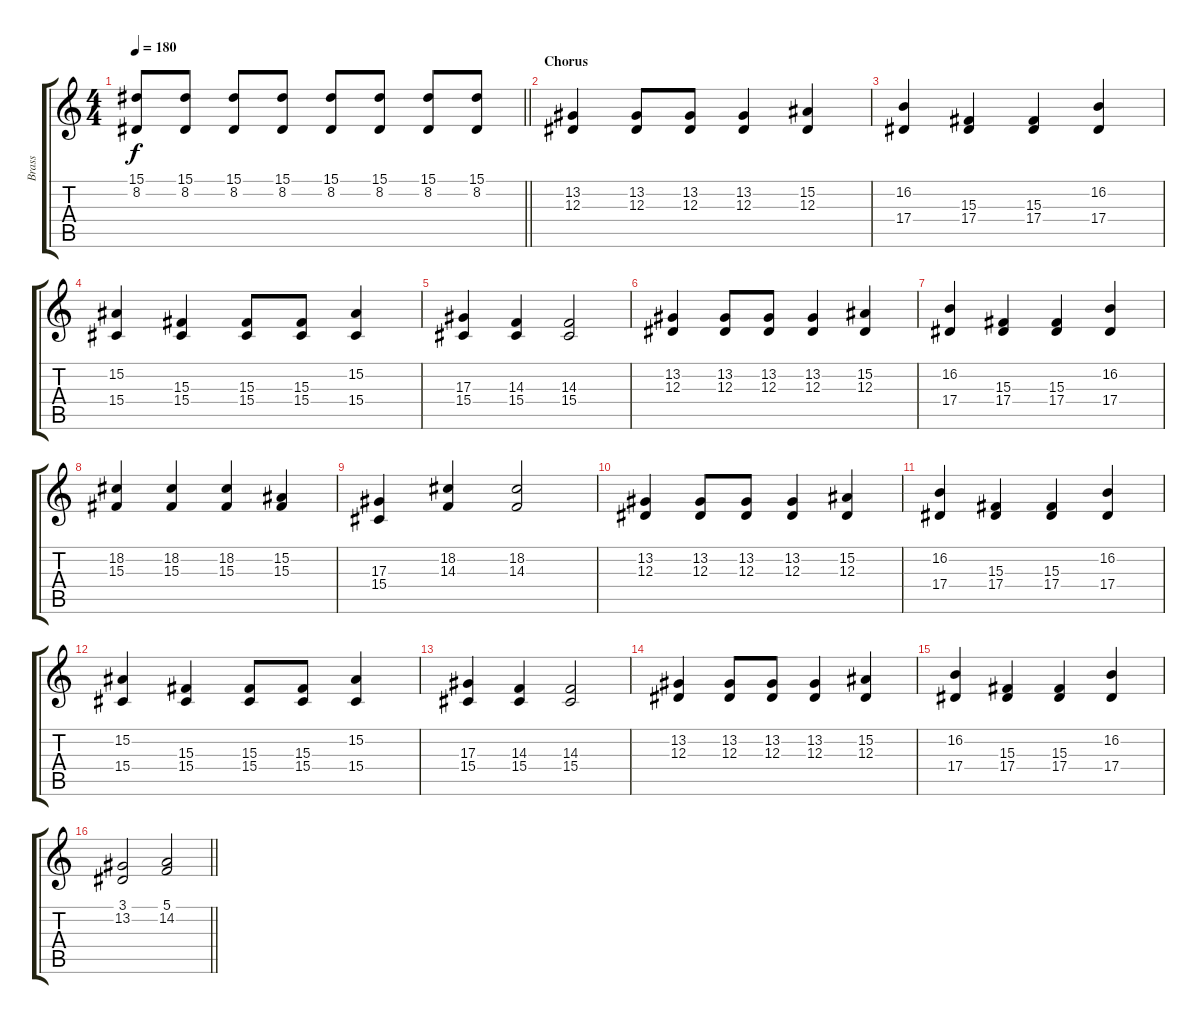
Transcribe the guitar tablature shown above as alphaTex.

\track ("Brass" "Brass") {instrument brasssection}
\staff {score tabs}
\tuning (C4 G3 Eb3 Bb2 F2 C2) {hide}
\ts (4 4)
\tempo 180
\clef g2
\barLineRight lightlight
\ks c
(15.1 8.2).8{dy f} (15.1 8.2).8 (15.1 8.2).8 (15.1 8.2).8 (15.1 8.2).8 (15.1 8.2).8 (15.1 8.2).8 (15.1 8.2).8 |
\section ("" "Chorus")
(13.2 12.3).4 (13.2 12.3).8 (13.2 12.3).8 (13.2 12.3).4 (15.2 12.3).4 |
(16.2 17.4).4 (15.3 17.4).4 (15.3 17.4).4 (16.2 17.4).4 |
(15.2 15.4).4 (15.3 15.4).4 (15.3 15.4).8 (15.3 15.4).8 (15.2 15.4).4 |
(17.3 15.4).4 (14.3 15.4).4 (14.3 15.4).2 |
(13.2 12.3).4 (13.2 12.3).8 (13.2 12.3).8 (13.2 12.3).4 (15.2 12.3).4 |
(16.2 17.4).4 (15.3 17.4).4 (15.3 17.4).4 (16.2 17.4).4 |
(18.2 15.3).4 (18.2 15.3).4 (18.2 15.3).4 (15.2 15.3).4 |
(17.3 15.4).4 (18.2 14.3).4 (18.2 14.3).2 |
(13.2 12.3).4 (13.2 12.3).8 (13.2 12.3).8 (13.2 12.3).4 (15.2 12.3).4 |
(16.2 17.4).4 (15.3 17.4).4 (15.3 17.4).4 (16.2 17.4).4 |
(15.2 15.4).4 (15.3 15.4).4 (15.3 15.4).8 (15.3 15.4).8 (15.2 15.4).4 |
(17.3 15.4).4 (14.3 15.4).4 (14.3 15.4).2 |
(13.2 12.3).4 (13.2 12.3).8 (13.2 12.3).8 (13.2 12.3).4 (15.2 12.3).4 |
(16.2 17.4).4 (15.3 17.4).4 (15.3 17.4).4 (16.2 17.4).4 |
\barLineRight lightlight
(3.1 13.2).2 (5.1 14.2).2
